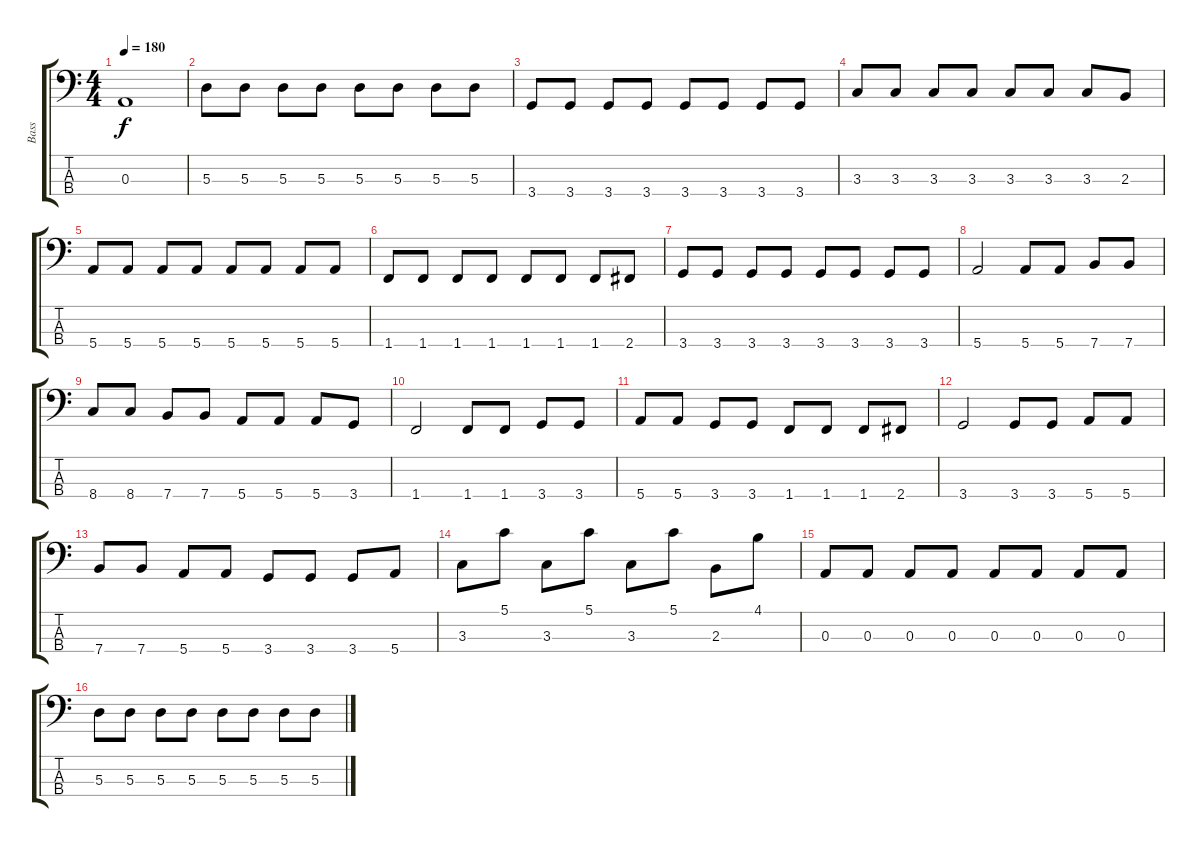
\track ("Bass" "Bass") {instrument electricbassfinger}
\staff {score tabs}
\tuning (G2 D2 A1 E1) {hide}
\ts (4 4)
\tempo 180
\clef f4
\ks c
0.3.1{dy f} |
5.3.8 5.3.8 5.3.8 5.3.8 5.3.8 5.3.8 5.3.8 5.3.8 |
3.4.8 3.4.8 3.4.8 3.4.8 3.4.8 3.4.8 3.4.8 3.4.8 |
3.3.8 3.3.8 3.3.8 3.3.8 3.3.8 3.3.8 3.3.8 2.3.8 |
5.4.8 5.4.8 5.4.8 5.4.8 5.4.8 5.4.8 5.4.8 5.4.8 |
1.4.8 1.4.8 1.4.8 1.4.8 1.4.8 1.4.8 1.4.8 2.4.8 |
3.4.8 3.4.8 3.4.8 3.4.8 3.4.8 3.4.8 3.4.8 3.4.8 |
5.4.2 5.4.8 5.4.8 7.4.8 7.4.8 |
8.4.8 8.4.8 7.4.8 7.4.8 5.4.8 5.4.8 5.4.8 3.4.8 |
1.4.2 1.4.8 1.4.8 3.4.8 3.4.8 |
5.4.8 5.4.8 3.4.8 3.4.8 1.4.8 1.4.8 1.4.8 2.4.8 |
3.4.2 3.4.8 3.4.8 5.4.8 5.4.8 |
7.4.8 7.4.8 5.4.8 5.4.8 3.4.8 3.4.8 3.4.8 5.4.8 |
3.3.8 5.1.8 3.3.8 5.1.8 3.3.8 5.1.8 2.3.8 4.1.8 |
0.3.8 0.3.8 0.3.8 0.3.8 0.3.8 0.3.8 0.3.8 0.3.8 |
5.3.8 5.3.8 5.3.8 5.3.8 5.3.8 5.3.8 5.3.8 5.3.8
